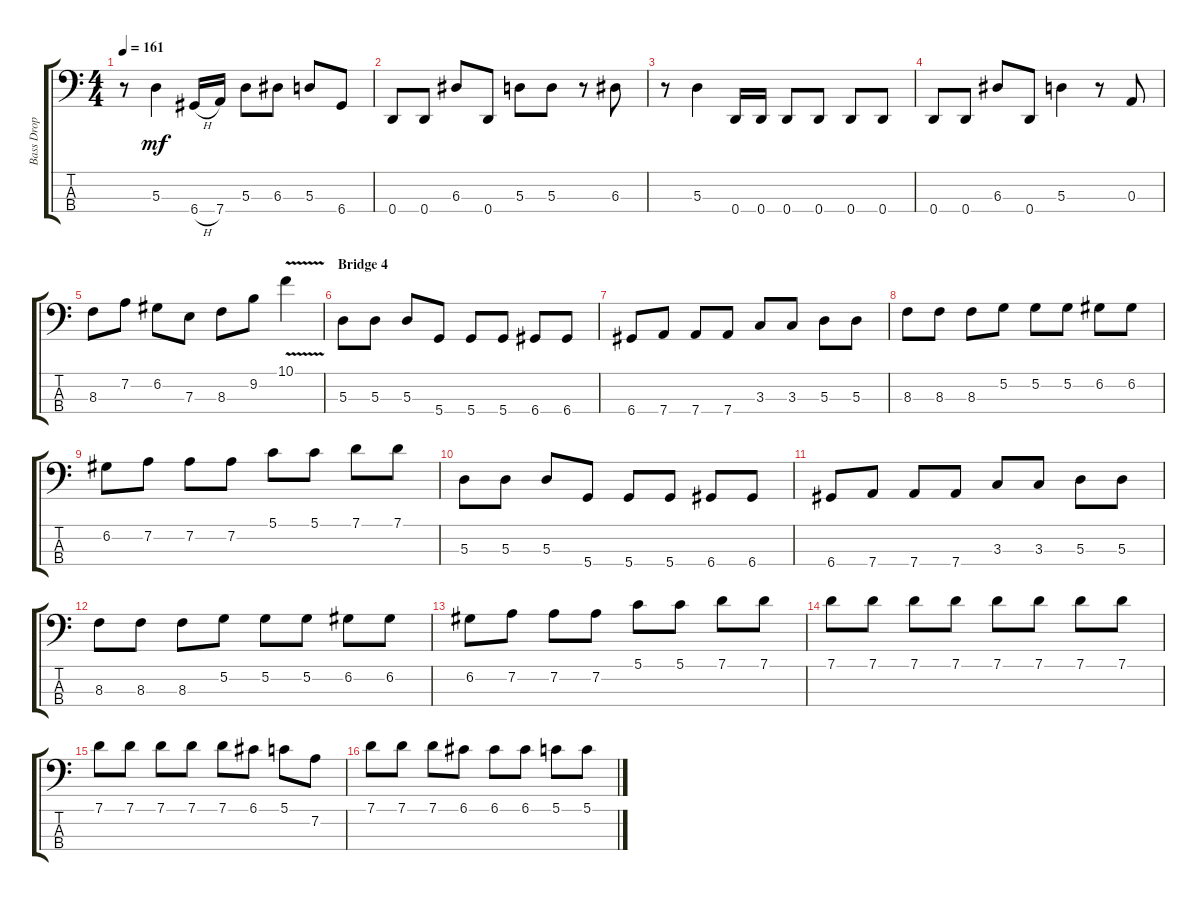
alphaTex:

\track ("Bass Drop D" "Bass Drop ") {instrument electricbassfinger}
\staff {score tabs}
\tuning (G2 D2 A1 D1) {hide}
\ts (4 4)
\tempo 161
\clef f4
\ks c
r.8{dy mf} 5.3.4 6.4{h}.16 7.4.16 5.3.8 6.3.8 5.3.8 6.4.8 |
0.4.8 0.4.8 6.3.8 0.4.8 5.3.8 5.3.8 r.8 6.3.8 |
r.8 5.3.4 0.4.16 0.4.16 0.4.8 0.4.8 0.4.8 0.4.8 |
0.4.8 0.4.8 6.3.8 0.4.8 5.3.4 r.8 0.3.8 |
8.3.8 7.2.8 6.2.8 7.3.8 8.3.8 9.2.8 10.1{v}.4 |
\section ("" "Bridge 4")
5.3.8 5.3.8 5.3.8 5.4.8 5.4.8 5.4.8 6.4.8 6.4.8 |
6.4.8 7.4.8 7.4.8 7.4.8 3.3.8 3.3.8 5.3.8 5.3.8 |
8.3.8 8.3.8 8.3.8 5.2.8 5.2.8 5.2.8 6.2.8 6.2.8 |
6.2.8 7.2.8 7.2.8 7.2.8 5.1.8 5.1.8 7.1.8 7.1.8 |
5.3.8 5.3.8 5.3.8 5.4.8 5.4.8 5.4.8 6.4.8 6.4.8 |
6.4.8 7.4.8 7.4.8 7.4.8 3.3.8 3.3.8 5.3.8 5.3.8 |
8.3.8 8.3.8 8.3.8 5.2.8 5.2.8 5.2.8 6.2.8 6.2.8 |
6.2.8 7.2.8 7.2.8 7.2.8 5.1.8 5.1.8 7.1.8 7.1.8 |
7.1.8 7.1.8 7.1.8 7.1.8 7.1.8 7.1.8 7.1.8 7.1.8 |
7.1.8 7.1.8 7.1.8 7.1.8 7.1.8 6.1.8 5.1.8 7.2.8 |
7.1.8 7.1.8 7.1.8 6.1.8 6.1.8 6.1.8 5.1.8 5.1.8
